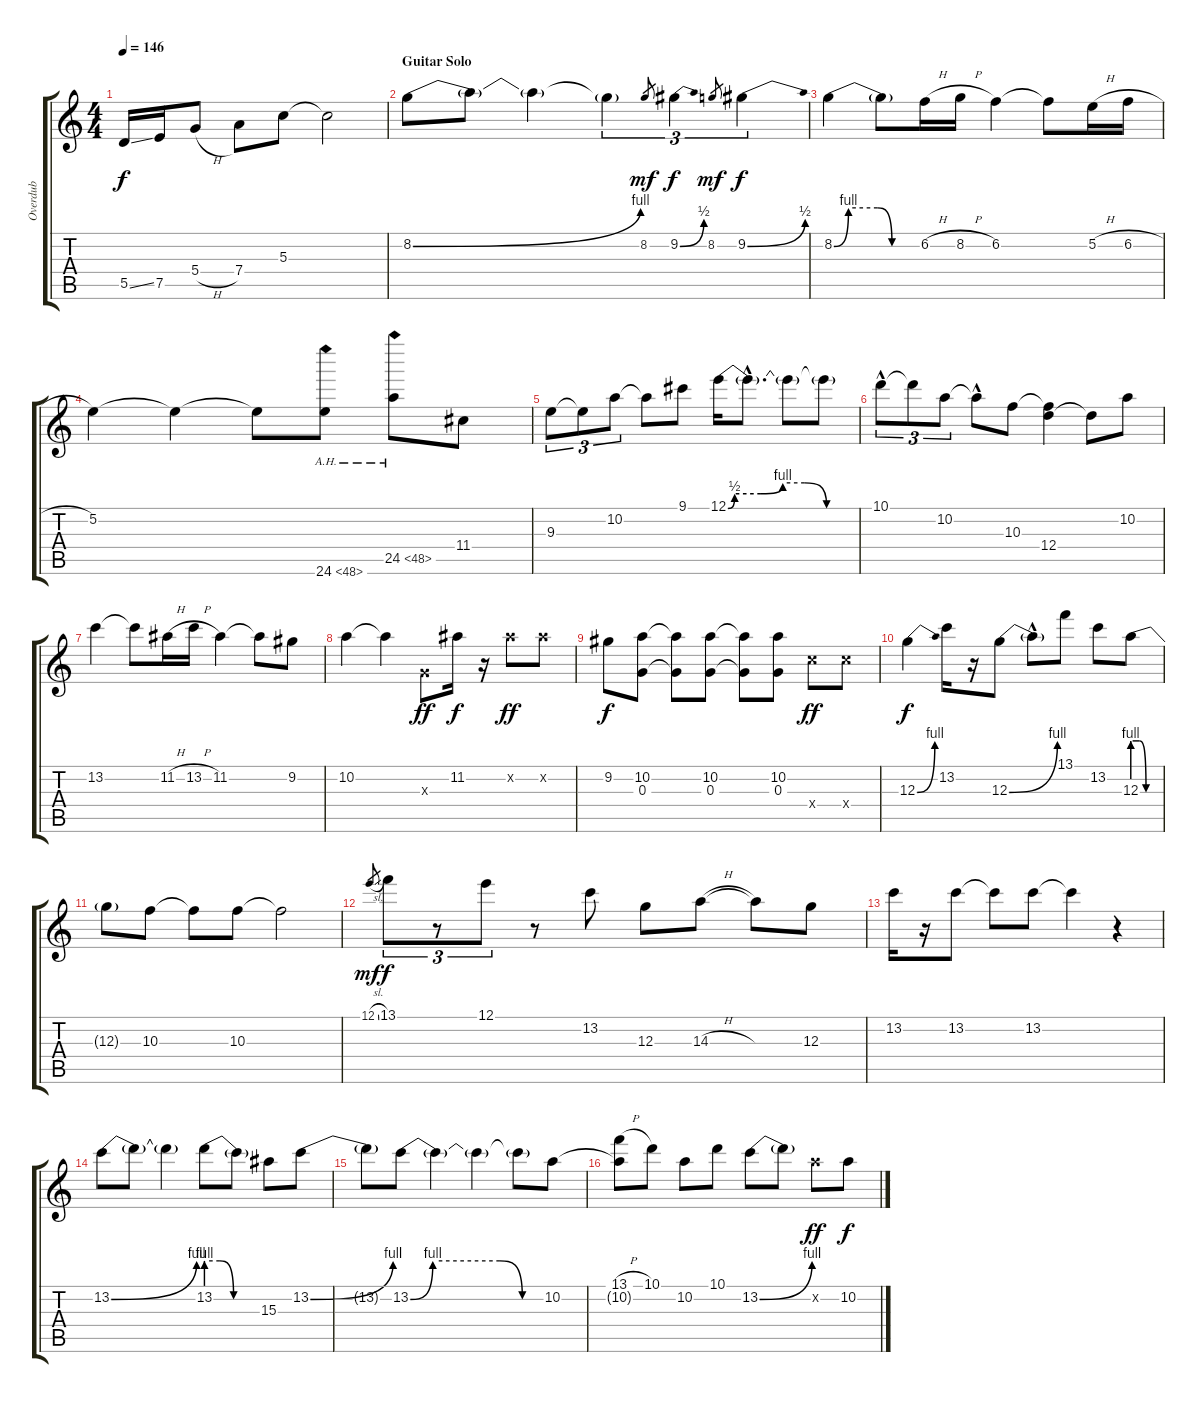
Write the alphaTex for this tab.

\track ("Overdub" "Overdub") {instrument fretlessbass}
\staff {score tabs}
\tuning (E4 B3 G3 D3 A2 E2) {hide}
\ts (4 4)
\tempo 146
\clef g2
\ks c
5.5{ss}.16{dy f} 7.5.16 5.4{h}.8 7.4.8 5.3.8 5.3{t}.2 |
\section ("" "Guitar Solo")
8.2{be (bend 0 0 60 4)}.8 8.2{t}.8 8.2{t}.4 8.2{t}.4{tu (3 2)} 8.2.8{gr dy mf} 9.2{be (bend 0 0 60 2)}.4{tu (3 2) dy f} 8.2.8{gr dy mf} 9.2{be (bend 0 0 60 2)}.4{tu (3 2) dy f} |
8.2{be (custom 0 0 10 4 30 4 40 0 60 0)}.4 8.2{t}.8 6.2{h}.16 8.2{h}.16 6.2.4 6.2{t}.8 5.2{h}.16 6.2{h}.16 |
5.2.4 5.2{t}.4 5.2{t}.8 24.6{ah 24}.8 24.5{ah 24}.8 11.4.8 |
9.3.8{tu (3 2)} 9.3{t}.8{tu (3 2)} 10.2.8{tu (3 2)} 10.2{t}.8 9.1.8 12.1{be (custom 0 0 3 2 15 2 25 4 35 4 45 0 60 0)}.16 12.1{hac t}.8{d} 12.1{t}.8 12.1{t}.8 |
10.1{hac}.8{tu (3 2)} 10.1{t}.8{tu (3 2)} 10.2.8{tu (3 2)} 10.2{hac t}.8 10.3.8 (10.3{t} 12.4).4 12.4{t}.8 10.2.8 |
13.2.4 13.2{t}.8 11.2{h}.16 13.2{h}.16 11.2.4 11.2{t}.8 9.2.8 |
10.2.4 10.2{t}.4 0.3{x}.8{dy ff} 11.2.16{dy f} r.16 11.2{x}.8{dy ff} 11.2{x}.8 |
9.2.8{dy f} (10.2 0.3).8 (10.2{t} 0.3{t}).8 (10.2 0.3).8 (10.2{t} 0.3{t}).8 (10.2 0.3).8 10.4{x}.8{dy ff} 10.4{x}.8 |
12.3{be (bend 0 0 60 4)}.4{dy f} 13.2.16 r.16 12.3{be (bend 0 0 60 4)}.8 12.3{hac t}.8 13.1.8 13.2.8 12.3{be (custom 0 4 15 4 30 0 60 0)}.8 |
12.3{t}.8 10.3.8 10.3{t}.8 10.3.8 10.3{t}.2 |
12.1{sl}.8{gr dy mf} 13.1.8{tu (3 2) dy f} r.8{tu (3 2)} 12.1.8{tu (3 2)} r.8 13.2.8 12.3.8 14.3{h}.8 14.3{t}.8 12.3.8 |
13.2.16 r.16 13.2.8 13.2{t}.8 13.2.8 13.2{t}.4 r.4 |
13.2{be (bend 0 0 60 4)}.8 13.2{t}.8 13.2{t}.4 13.2{be (custom 0 4 15 4 30 0 60 0)}.8 13.2{t}.8 15.3.8 13.2{be (bend 0 0 60 4)}.8 |
13.2{t}.8 13.2{be (custom 0 0 10 4 40 4 50 0 60 0)}.8 13.2{t}.4 13.2{t}.4 13.2{t}.8 10.2.8 |
(13.1{h} 10.2{t}).8 10.1.8 10.2.8 10.1.8 13.2{be (bend 0 0 60 4)}.8 13.2{t}.8 10.2{x}.8{dy ff} 10.2.8{dy f}
